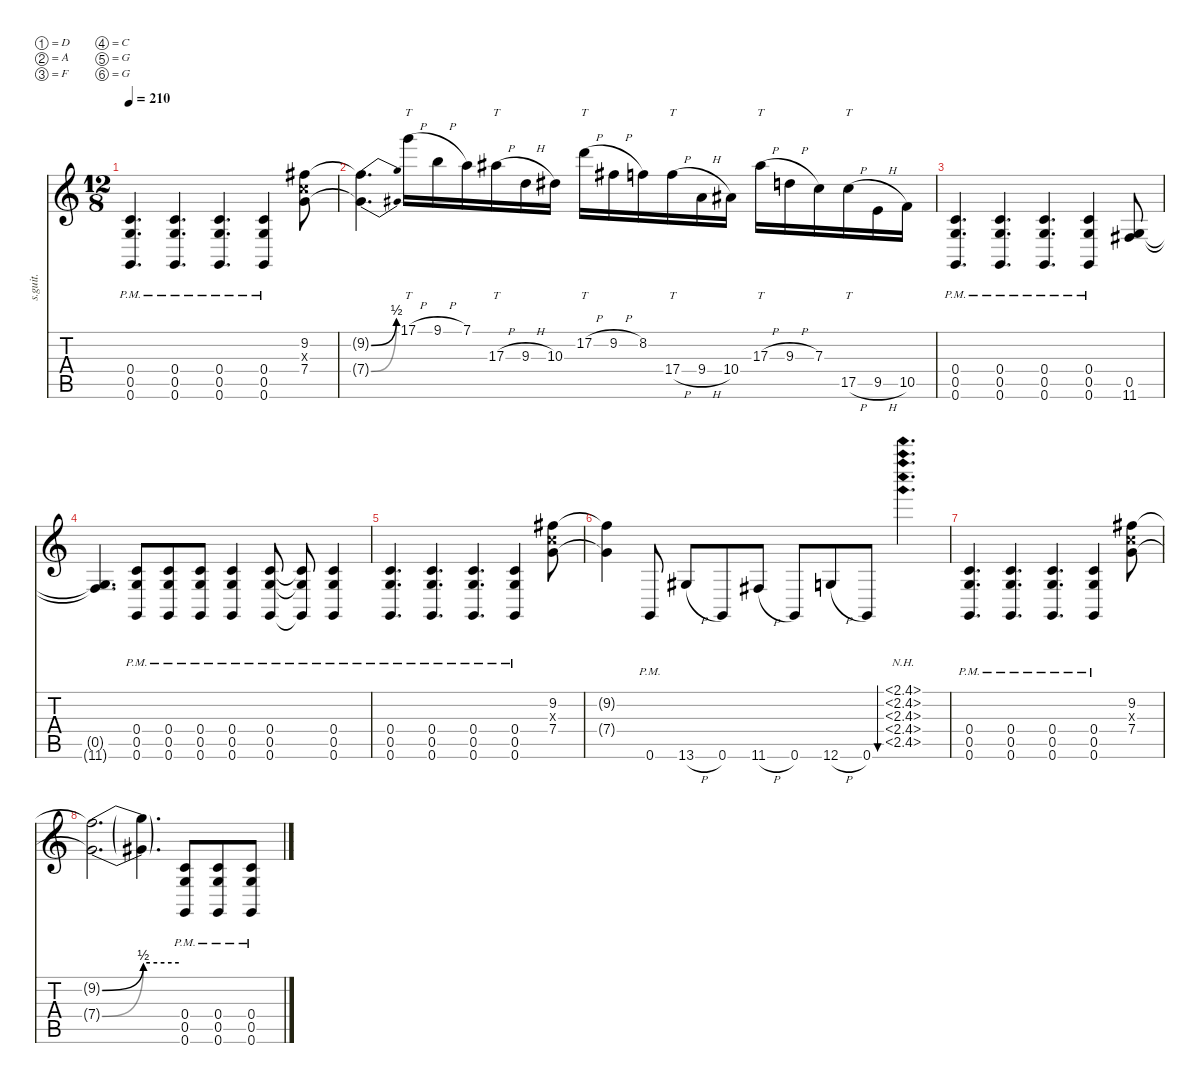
\defaultSystemsLayout 4
\hideDynamics
\bracketExtendMode nobrackets
\track ("Rythm Guitar 2" "s.guit.") {instrument distortionguitar}
\staff {score tabs}
\tuning (D4 A3 F3 C3 G2 G1)
\ts (12 8)
\tempo 210
\clef g2
\ks c
(0.4{pm} 0.5{pm} 0.6{pm}).4{d lyrics (0 "") lyrics (1 "") lyrics (2 "") lyrics (3 "") lyrics (4 "") dy mf} (0.4{pm} 0.5{pm} 0.6{pm}).4{d lyrics (0 "") lyrics (1 "") lyrics (2 "") lyrics (3 "") lyrics (4 "")} (0.4{pm} 0.5{pm} 0.6{pm}).4{d lyrics (0 "") lyrics (1 "") lyrics (2 "") lyrics (3 "") lyrics (4 "")} (0.4{pm} 0.5{pm} 0.6{pm}).4{lyrics (0 "") lyrics (1 "") lyrics (2 "") lyrics (3 "") lyrics (4 "")} (9.2{acc #} 7.4 7.3{x}).8{lyrics (0 "") lyrics (1 "") lyrics (2 "") lyrics (3 "") lyrics (4 "")} |
(9.2{be (bend 0 0 15 2) t acc #} 7.4{be (bend 0 0 15 2) t}).4{d lyrics (0 "") lyrics (1 "") lyrics (2 "") lyrics (3 "") lyrics (4 "")} 17.1{h}.16{tt lyrics (0 "") lyrics (1 "") lyrics (2 "") lyrics (3 "") lyrics (4 "")} 9.1{h}.16{lyrics (0 "") lyrics (1 "") lyrics (2 "") lyrics (3 "") lyrics (4 "")} 7.1.16{lyrics (0 "") lyrics (1 "") lyrics (2 "") lyrics (3 "") lyrics (4 "")} 17.3{h acc #}.16{tt lyrics (0 "") lyrics (1 "") lyrics (2 "") lyrics (3 "") lyrics (4 "")} 9.3{h}.16{lyrics (0 "") lyrics (1 "") lyrics (2 "") lyrics (3 "") lyrics (4 "")} 10.3{acc #}.16{lyrics (0 "") lyrics (1 "") lyrics (2 "") lyrics (3 "") lyrics (4 "")} 17.2{h}.16{tt lyrics (0 "") lyrics (1 "") lyrics (2 "") lyrics (3 "") lyrics (4 "")} 9.2{h acc #}.16{lyrics (0 "") lyrics (1 "") lyrics (2 "") lyrics (3 "") lyrics (4 "")} 8.2.16{lyrics (0 "") lyrics (1 "") lyrics (2 "") lyrics (3 "") lyrics (4 "")} 17.4{h}.16{tt lyrics (0 "") lyrics (1 "") lyrics (2 "") lyrics (3 "") lyrics (4 "")} 9.4{h}.16{lyrics (0 "") lyrics (1 "") lyrics (2 "") lyrics (3 "") lyrics (4 "")} 10.4{acc #}.16{lyrics (0 "") lyrics (1 "") lyrics (2 "") lyrics (3 "") lyrics (4 "")} 17.3{h acc #}.16{tt lyrics (0 "") lyrics (1 "") lyrics (2 "") lyrics (3 "") lyrics (4 "")} 9.3{h}.16{lyrics (0 "") lyrics (1 "") lyrics (2 "") lyrics (3 "") lyrics (4 "")} 7.3.16{lyrics (0 "") lyrics (1 "") lyrics (2 "") lyrics (3 "") lyrics (4 "")} 17.5{h}.16{tt lyrics (0 "") lyrics (1 "") lyrics (2 "") lyrics (3 "") lyrics (4 "")} 9.5{h}.16{lyrics (0 "") lyrics (1 "") lyrics (2 "") lyrics (3 "") lyrics (4 "")} 10.5.16{lyrics (0 "") lyrics (1 "") lyrics (2 "") lyrics (3 "") lyrics (4 "")} |
(0.4{pm} 0.5{pm} 0.6{pm}).4{d lyrics (0 "") lyrics (1 "") lyrics (2 "") lyrics (3 "") lyrics (4 "")} (0.4{pm} 0.5{pm} 0.6{pm}).4{d lyrics (0 "") lyrics (1 "") lyrics (2 "") lyrics (3 "") lyrics (4 "")} (0.4{pm} 0.5{pm} 0.6{pm}).4{d lyrics (0 "") lyrics (1 "") lyrics (2 "") lyrics (3 "") lyrics (4 "")} (0.4{pm} 0.5{pm} 0.6{pm}).4{lyrics (0 "") lyrics (1 "") lyrics (2 "") lyrics (3 "") lyrics (4 "")} (0.5 11.6{acc #}).8{lyrics (0 "") lyrics (1 "") lyrics (2 "") lyrics (3 "") lyrics (4 "")} |
(0.5{t} 11.6{t acc #}).4{d lyrics (0 "") lyrics (1 "") lyrics (2 "") lyrics (3 "") lyrics (4 "")} (0.4{pm} 0.5{pm} 0.6{pm}).8{lyrics (0 "") lyrics (1 "") lyrics (2 "") lyrics (3 "") lyrics (4 "")} (0.4{pm} 0.5{pm} 0.6{pm}).8{lyrics (0 "") lyrics (1 "") lyrics (2 "") lyrics (3 "") lyrics (4 "")} (0.4{pm} 0.5{pm} 0.6{pm}).8{lyrics (0 "") lyrics (1 "") lyrics (2 "") lyrics (3 "") lyrics (4 "")} (0.4{pm} 0.5{pm} 0.6{pm}).4{lyrics (0 "") lyrics (1 "") lyrics (2 "") lyrics (3 "") lyrics (4 "")} (0.4{pm} 0.5{pm} 0.6{pm}).8{lyrics (0 "") lyrics (1 "") lyrics (2 "") lyrics (3 "") lyrics (4 "")} (0.6{pm t} 0.5{pm t} 0.4{pm t}).8{lyrics (0 "") lyrics (1 "") lyrics (2 "") lyrics (3 "") lyrics (4 "")} (0.4{pm} 0.5{pm} 0.6{pm}).4{lyrics (0 "") lyrics (1 "") lyrics (2 "") lyrics (3 "") lyrics (4 "")} |
(0.4{pm} 0.5{pm} 0.6{pm}).4{d lyrics (0 "") lyrics (1 "") lyrics (2 "") lyrics (3 "") lyrics (4 "")} (0.4{pm} 0.5{pm} 0.6{pm}).4{d lyrics (0 "") lyrics (1 "") lyrics (2 "") lyrics (3 "") lyrics (4 "")} (0.4{pm} 0.5{pm} 0.6{pm}).4{d lyrics (0 "") lyrics (1 "") lyrics (2 "") lyrics (3 "") lyrics (4 "")} (0.4{pm} 0.5{pm} 0.6{pm}).4{lyrics (0 "") lyrics (1 "") lyrics (2 "") lyrics (3 "") lyrics (4 "")} (9.2{acc #} 7.4 7.3{x}).8{lyrics (0 "") lyrics (1 "") lyrics (2 "") lyrics (3 "") lyrics (4 "")} |
(9.2{t acc #} 7.4{t}).4{lyrics (0 "") lyrics (1 "") lyrics (2 "") lyrics (3 "") lyrics (4 "")} 0.6{pm}.8{lyrics (0 "") lyrics (1 "") lyrics (2 "") lyrics (3 "") lyrics (4 "")} 13.6{h acc #}.8{lyrics (0 "") lyrics (1 "") lyrics (2 "") lyrics (3 "") lyrics (4 "")} 0.6.8{lyrics (0 "") lyrics (1 "") lyrics (2 "") lyrics (3 "") lyrics (4 "")} 11.6{h acc #}.8{lyrics (0 "") lyrics (1 "") lyrics (2 "") lyrics (3 "") lyrics (4 "")} 0.6.8{lyrics (0 "") lyrics (1 "") lyrics (2 "") lyrics (3 "") lyrics (4 "")} 12.6{h}.8{lyrics (0 "") lyrics (1 "") lyrics (2 "") lyrics (3 "") lyrics (4 "")} 0.6.8{lyrics (0 "") lyrics (1 "") lyrics (2 "") lyrics (3 "") lyrics (4 "")} (2.1{nh} 2.2{nh} 2.3{nh} 2.4{nh} 2.5{nh}).4{d bu 30 lyrics (0 "") lyrics (1 "") lyrics (2 "") lyrics (3 "") lyrics (4 "")} |
(0.4{pm} 0.5{pm} 0.6{pm}).4{d lyrics (0 "") lyrics (1 "") lyrics (2 "") lyrics (3 "") lyrics (4 "")} (0.4{pm} 0.5{pm} 0.6{pm}).4{d lyrics (0 "") lyrics (1 "") lyrics (2 "") lyrics (3 "") lyrics (4 "")} (0.4{pm} 0.5{pm} 0.6{pm}).4{d lyrics (0 "") lyrics (1 "") lyrics (2 "") lyrics (3 "") lyrics (4 "")} (0.4{pm} 0.5{pm} 0.6{pm}).4{lyrics (0 "") lyrics (1 "") lyrics (2 "") lyrics (3 "") lyrics (4 "")} (9.2{acc #} 7.4 7.3{x}).8{lyrics (0 "") lyrics (1 "") lyrics (2 "") lyrics (3 "") lyrics (4 "")} |
(9.2{be (bend 0 0 58.8 2) t acc #} 7.4{be (bend 0 0 60 2) t}).2{d lyrics (0 "") lyrics (1 "") lyrics (2 "") lyrics (3 "") lyrics (4 "")} (9.2{be (hold 0 2 60 2) t} 7.4{be (hold 0 2 60 2) t}).4{d lyrics (0 "") lyrics (1 "") lyrics (2 "") lyrics (3 "") lyrics (4 "")} (0.4{pm} 0.5{pm} 0.6{pm}).8{lyrics (0 "") lyrics (1 "") lyrics (2 "") lyrics (3 "") lyrics (4 "")} (0.4{pm} 0.5{pm} 0.6{pm}).8{lyrics (0 "") lyrics (1 "") lyrics (2 "") lyrics (3 "") lyrics (4 "")} (0.4{pm} 0.5{pm} 0.6{pm}).8{lyrics (0 "") lyrics (1 "") lyrics (2 "") lyrics (3 "") lyrics (4 "")}
